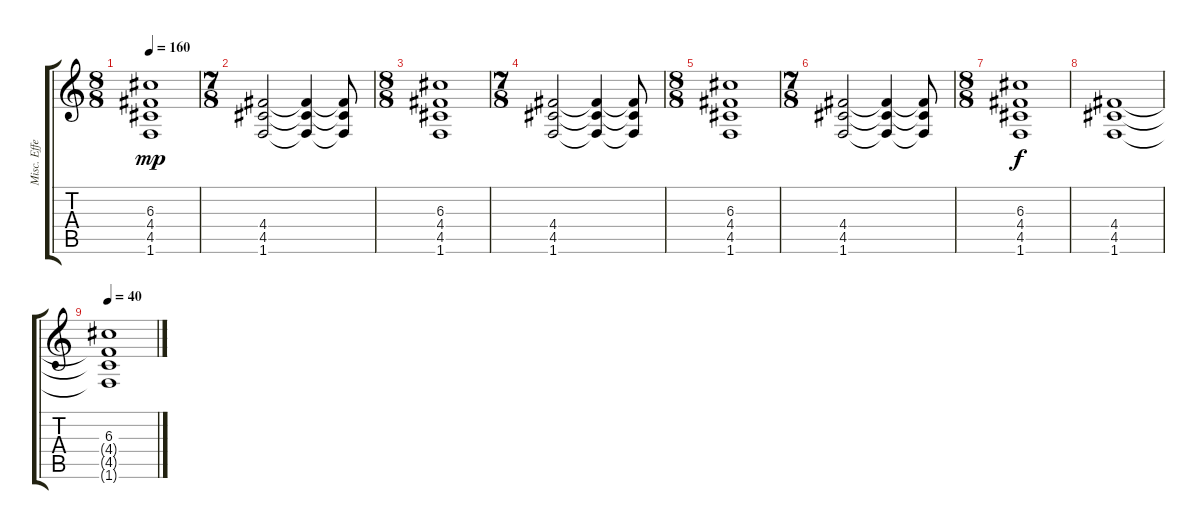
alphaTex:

\track ("Misc. Effects" "Misc. Effe") {instrument distortionguitar}
\staff {score tabs}
\tuning (E4 B3 G3 D3 A2 E2) {hide}
\ts (8 8)
\tempo 160
\clef g2
\ks c
(6.3 4.4 4.5 1.6).1{dy mp} |
\ts (7 8)
(4.4 4.5 1.6).2 (4.4{t} 4.5{t} 1.6{t}).4 (4.4{t} 4.5{t} 1.6{t}).8 |
\ts (8 8)
(6.3 4.4 4.5 1.6).1 |
\ts (7 8)
(4.4 4.5 1.6).2 (4.4{t} 4.5{t} 1.6{t}).4 (4.4{t} 4.5{t} 1.6{t}).8 |
\ts (8 8)
(6.3 4.4 4.5 1.6).1 |
\ts (7 8)
(4.4 4.5 1.6).2 (4.4{t} 4.5{t} 1.6{t}).4 (4.4{t} 4.5{t} 1.6{t}).8 |
\ts (8 8)
(6.3 4.4 4.5 1.6).1{dy f} |
(4.4 4.5 1.6).1 |
\tempo 40
(6.3 4.4{t} 4.5{t} 1.6{t}).1
